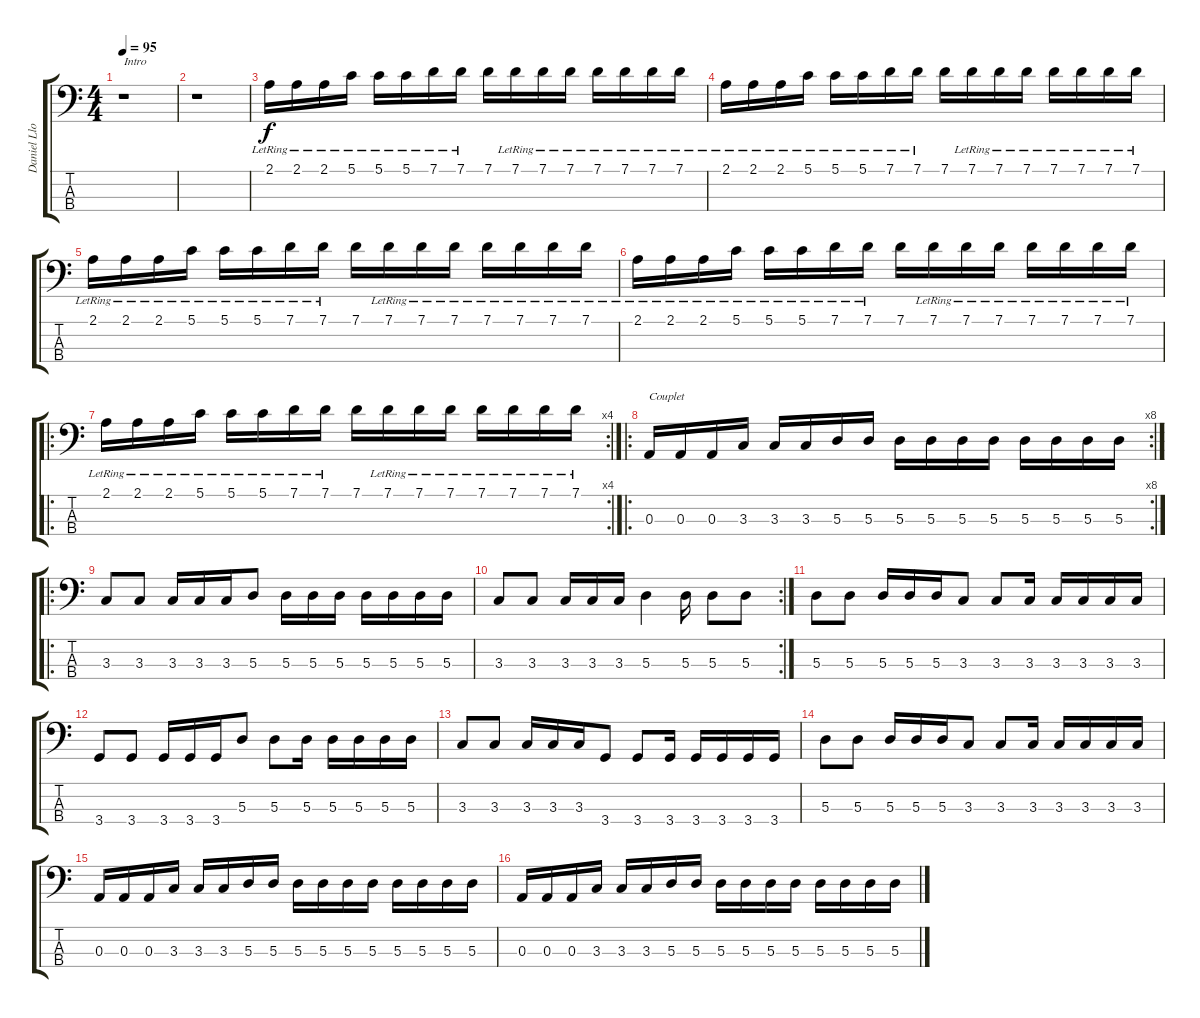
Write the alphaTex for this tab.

\track ("Daniel Llorca" "Daniel Llo") {instrument electricbasspick}
\staff {score tabs}
\tuning (G2 D2 A1 E1) {hide}
\ts (4 4)
\tempo 95
\clef f4
\ks c
r.1{txt "Intro" dy f instrument electricbasspick} |
r.1 |
2.1{lr}.16 2.1{lr}.16 2.1{lr}.16 5.1{lr}.16 5.1{lr}.16 5.1{lr}.16 7.1{lr}.16 7.1{lr}.16 7.1.16 7.1{lr}.16 7.1{lr}.16 7.1{lr}.16 7.1{lr}.16 7.1{lr}.16 7.1{lr}.16 7.1{lr}.16 |
2.1{lr}.16 2.1{lr}.16 2.1{lr}.16 5.1{lr}.16 5.1{lr}.16 5.1{lr}.16 7.1{lr}.16 7.1{lr}.16 7.1.16 7.1{lr}.16 7.1{lr}.16 7.1{lr}.16 7.1{lr}.16 7.1{lr}.16 7.1{lr}.16 7.1{lr}.16 |
2.1{lr}.16 2.1{lr}.16 2.1{lr}.16 5.1{lr}.16 5.1{lr}.16 5.1{lr}.16 7.1{lr}.16 7.1{lr}.16 7.1.16 7.1{lr}.16 7.1{lr}.16 7.1{lr}.16 7.1{lr}.16 7.1{lr}.16 7.1{lr}.16 7.1{lr}.16 |
2.1{lr}.16 2.1{lr}.16 2.1{lr}.16 5.1{lr}.16 5.1{lr}.16 5.1{lr}.16 7.1{lr}.16 7.1{lr}.16 7.1.16 7.1{lr}.16 7.1{lr}.16 7.1{lr}.16 7.1{lr}.16 7.1{lr}.16 7.1{lr}.16 7.1{lr}.16 |
\ro
\rc 4
2.1{lr}.16 2.1{lr}.16 2.1{lr}.16 5.1{lr}.16 5.1{lr}.16 5.1{lr}.16 7.1{lr}.16 7.1{lr}.16 7.1.16 7.1{lr}.16 7.1{lr}.16 7.1{lr}.16 7.1{lr}.16 7.1{lr}.16 7.1{lr}.16 7.1{lr}.16 |
\ro
\rc 8
0.3.16{txt "Couplet"} 0.3.16 0.3.16 3.3.16 3.3.16 3.3.16 5.3.16 5.3.16 5.3.16 5.3.16 5.3.16 5.3.16 5.3.16 5.3.16 5.3.16 5.3.16 |
\ro
3.3.8 3.3.8 3.3.16 3.3.16 3.3.16 5.3.8 5.3.16 5.3.16 5.3.16 5.3.16 5.3.16 5.3.16 5.3.16 |
\rc 2
3.3.8 3.3.8 3.3.16 3.3.16 3.3.16 5.3.4 5.3.16 5.3.8 5.3.8 |
5.3.8 5.3.8 5.3.16 5.3.16 5.3.16 3.3.8 3.3.8 3.3.16 3.3.16 3.3.16 3.3.16 3.3.16 |
3.4.8 3.4.8 3.4.16 3.4.16 3.4.16 5.3.8 5.3.8 5.3.16 5.3.16 5.3.16 5.3.16 5.3.16 |
3.3.8 3.3.8 3.3.16 3.3.16 3.3.16 3.4.8 3.4.8 3.4.16 3.4.16 3.4.16 3.4.16 3.4.16 |
5.3.8 5.3.8 5.3.16 5.3.16 5.3.16 3.3.8 3.3.8 3.3.16 3.3.16 3.3.16 3.3.16 3.3.16 |
0.3.16 0.3.16 0.3.16 3.3.16 3.3.16 3.3.16 5.3.16 5.3.16 5.3.16 5.3.16 5.3.16 5.3.16 5.3.16 5.3.16 5.3.16 5.3.16 |
0.3.16 0.3.16 0.3.16 3.3.16 3.3.16 3.3.16 5.3.16 5.3.16 5.3.16 5.3.16 5.3.16 5.3.16 5.3.16 5.3.16 5.3.16 5.3.16
